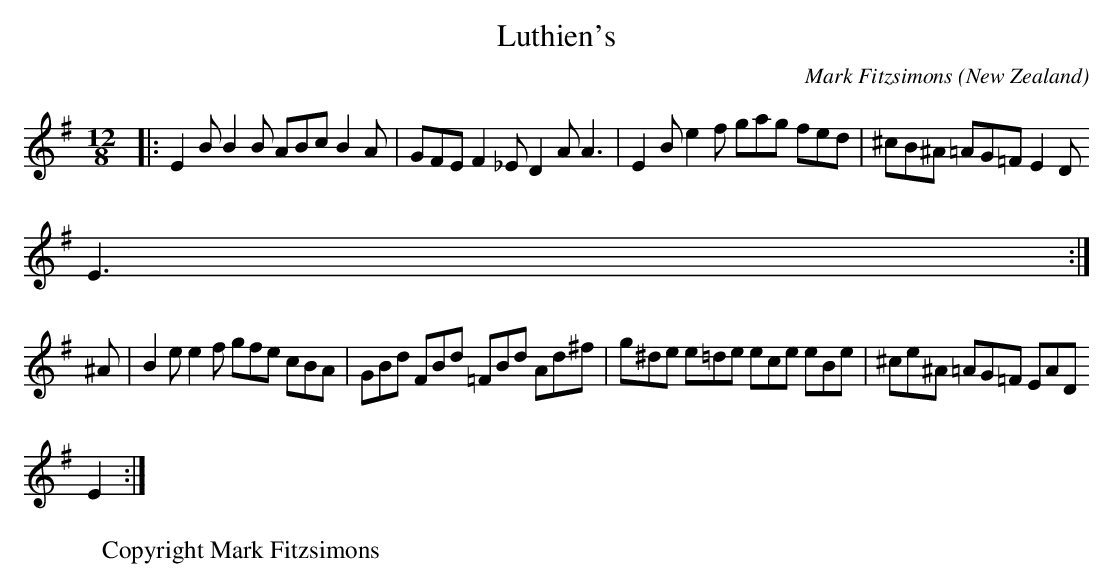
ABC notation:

X:1
T:Luthien's
O:New Zealand
M:12/8
C:Mark Fitzsimons
Copyright: Mark Fitzsimons
K:Em
|:E2B B2B ABc B2A| GFE F2_E D2A A3|E2B e2f gag fed|^cB^A =AG=F E2D
E3:|
^A|B2e e2f gfe cBA | GBd FBd =FBd Ad^f|g^de e=de ece eBe|^ce^A =AG=F EAD
E2:|*
W:Copyright Mark Fitzsimons
